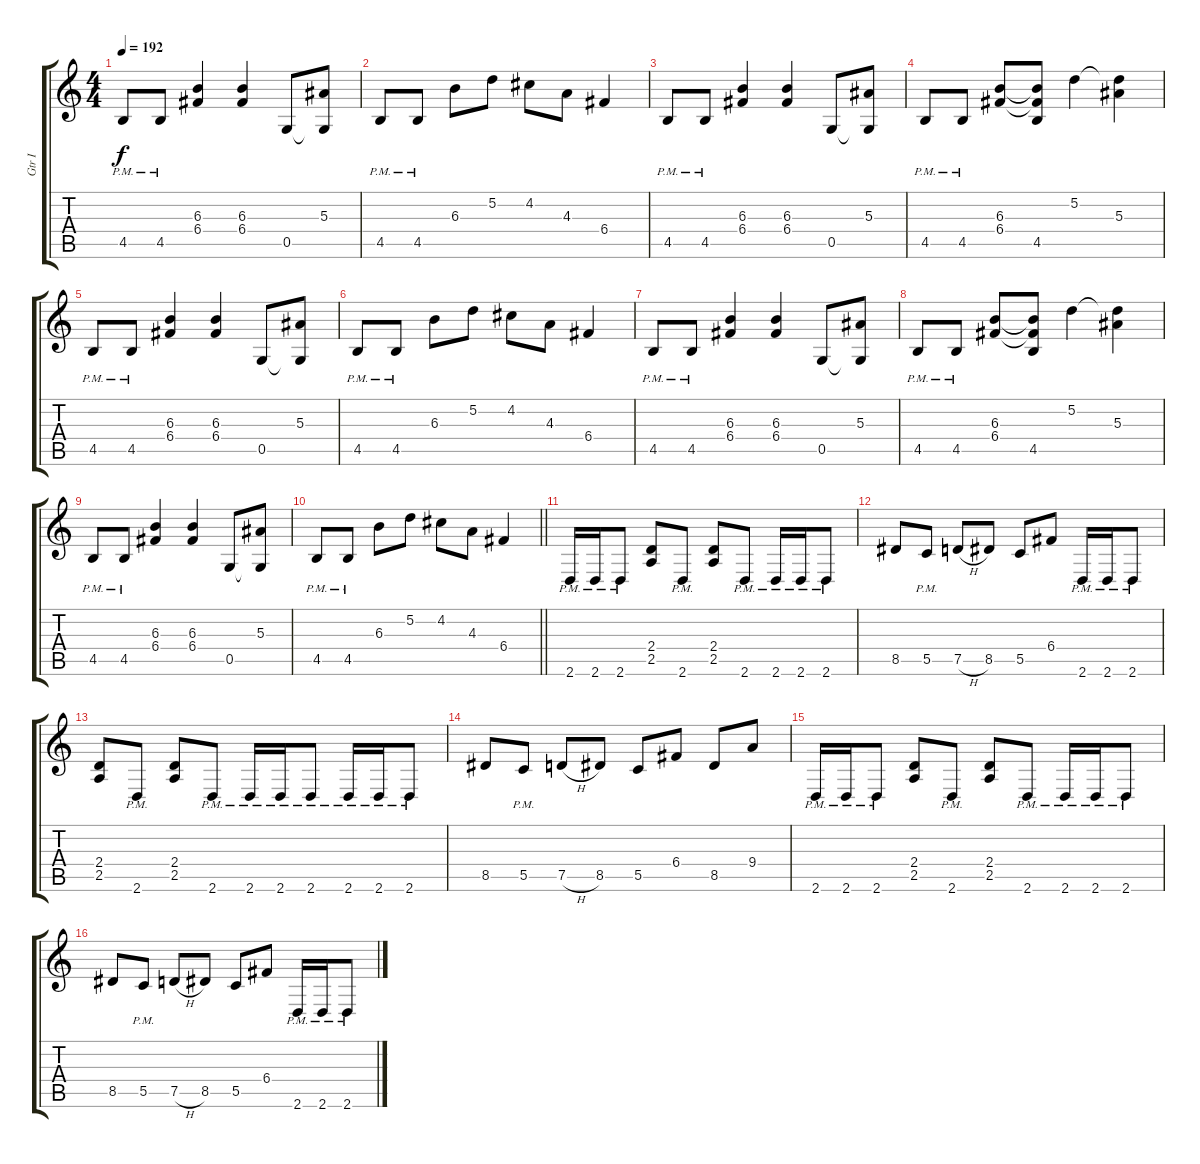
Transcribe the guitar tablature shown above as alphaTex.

\track ("Gtr I" "Gtr I") {instrument distortionguitar}
\staff {score tabs}
\tuning (D4 A3 F3 C3 G2 C2) {hide}
\ts (4 4)
\tempo 192
\clef g2
\ks c
4.5{pm}.8{dy f} 4.5{pm}.8 (6.3 6.4).4 (6.3 6.4).4 0.5.8 (5.3 0.5{t}).8 |
4.5{pm}.8 4.5{pm}.8 6.3.8 5.2.8 4.2.8 4.3.8 6.4.4 |
4.5{pm}.8 4.5{pm}.8 (6.3 6.4).4 (6.3 6.4).4 0.5.8 (5.3 0.5{t}).8 |
4.5{pm}.8 4.5{pm}.8 (6.3 6.4).8 (6.3{t} 6.4{t} 4.5).8 5.2.4 (5.2{t} 5.3).4 |
4.5{pm}.8 4.5{pm}.8 (6.3 6.4).4 (6.3 6.4).4 0.5.8 (5.3 0.5{t}).8 |
4.5{pm}.8 4.5{pm}.8 6.3.8 5.2.8 4.2.8 4.3.8 6.4.4 |
4.5{pm}.8 4.5{pm}.8 (6.3 6.4).4 (6.3 6.4).4 0.5.8 (5.3 0.5{t}).8 |
4.5{pm}.8 4.5{pm}.8 (6.3 6.4).8 (6.3{t} 6.4{t} 4.5).8 5.2.4 (5.2{t} 5.3).4 |
4.5{pm}.8 4.5{pm}.8 (6.3 6.4).4 (6.3 6.4).4 0.5.8 (5.3 0.5{t}).8 |
\barLineRight lightlight
4.5{pm}.8 4.5{pm}.8 6.3.8 5.2.8 4.2.8 4.3.8 6.4.4 |
2.6{pm}.16 2.6{pm}.16 2.6{pm}.8 (2.4 2.5).8 2.6{pm}.8 (2.4 2.5).8 2.6{pm}.8 2.6{pm}.16 2.6{pm}.16 2.6{pm}.8 |
8.5.8 5.5{pm}.8 7.5{h}.8 8.5.8 5.5.8 6.4.8 2.6{pm}.16 2.6{pm}.16 2.6{pm}.8 |
(2.4 2.5).8 2.6{pm}.8 (2.4 2.5).8 2.6{pm}.8 2.6{pm}.16 2.6{pm}.16 2.6{pm}.8 2.6{pm}.16 2.6{pm}.16 2.6{pm}.8 |
8.5.8 5.5{pm}.8 7.5{h}.8 8.5.8 5.5.8 6.4.8 8.5.8 9.4.8 |
2.6{pm}.16 2.6{pm}.16 2.6{pm}.8 (2.4 2.5).8 2.6{pm}.8 (2.4 2.5).8 2.6{pm}.8 2.6{pm}.16 2.6{pm}.16 2.6{pm}.8 |
8.5.8 5.5{pm}.8 7.5{h}.8 8.5.8 5.5.8 6.4.8 2.6{pm}.16 2.6{pm}.16 2.6{pm}.8
